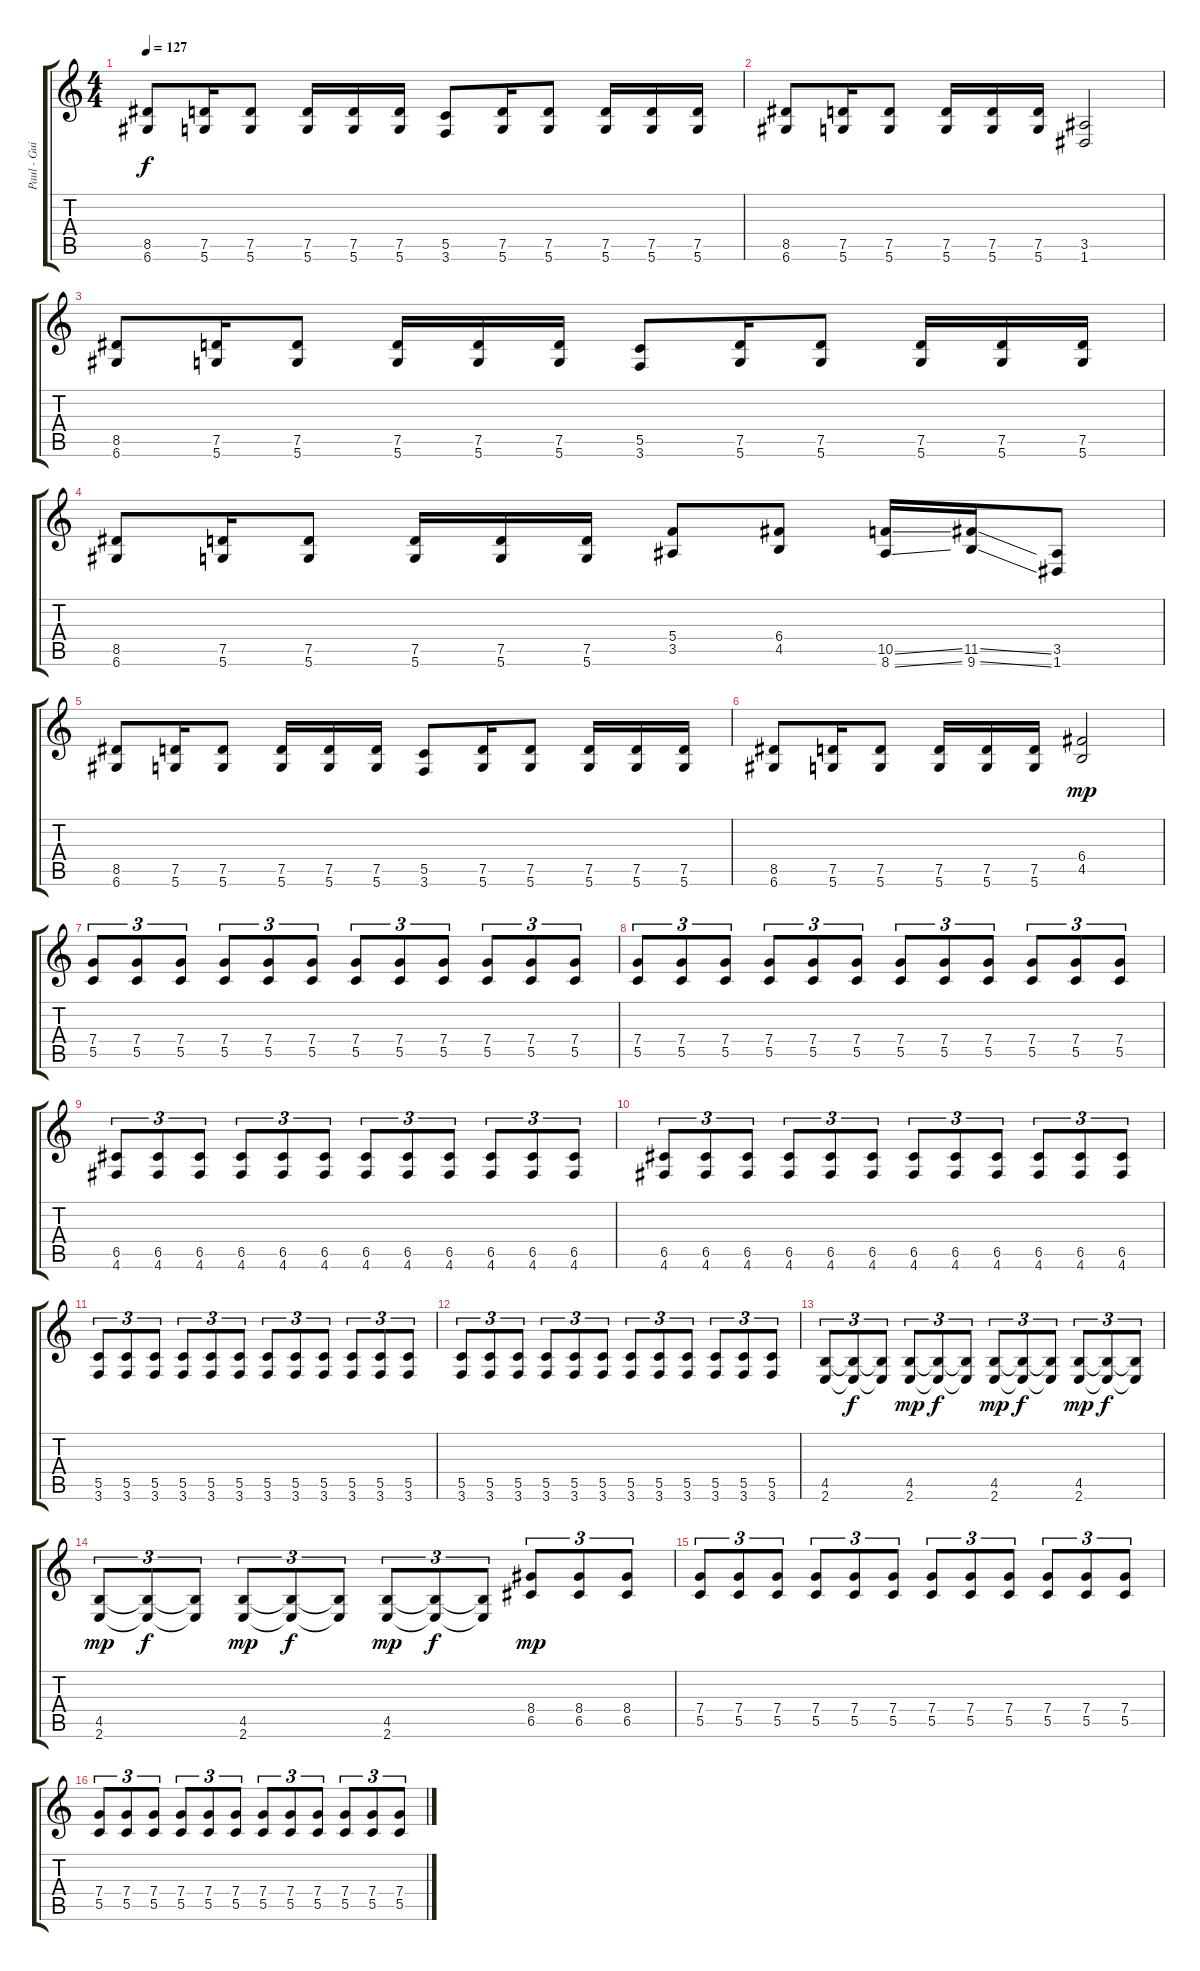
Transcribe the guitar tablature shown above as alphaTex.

\track ("Paul - Guitar 1" "Paul - Gui") {instrument distortionguitar}
\staff {score tabs}
\tuning (D4 A3 F3 C3 G2 D2) {hide}
\ts (4 4)
\tempo 127
\clef g2
\ks c
(8.5 6.6).8{dy f} (7.5 5.6).16 (7.5 5.6).8 (7.5 5.6).16 (7.5 5.6).16 (7.5 5.6).16 (5.5 3.6).8 (7.5 5.6).16 (7.5 5.6).8 (7.5 5.6).16 (7.5 5.6).16 (7.5 5.6).16 |
(8.5 6.6).8 (7.5 5.6).16 (7.5 5.6).8 (7.5 5.6).16 (7.5 5.6).16 (7.5 5.6).16 (3.5 1.6).2 |
(8.5 6.6).8 (7.5 5.6).16 (7.5 5.6).8 (7.5 5.6).16 (7.5 5.6).16 (7.5 5.6).16 (5.5 3.6).8 (7.5 5.6).16 (7.5 5.6).8 (7.5 5.6).16 (7.5 5.6).16 (7.5 5.6).16 |
(8.5 6.6).8 (7.5 5.6).16 (7.5 5.6).8 (7.5 5.6).16 (7.5 5.6).16 (7.5 5.6).16 (5.4 3.5).8 (6.4 4.5).8 (10.5{ss} 8.6{ss}).16 (11.5{ss} 9.6{ss}).16 (3.5 1.6).8 |
(8.5 6.6).8 (7.5 5.6).16 (7.5 5.6).8 (7.5 5.6).16 (7.5 5.6).16 (7.5 5.6).16 (5.5 3.6).8 (7.5 5.6).16 (7.5 5.6).8 (7.5 5.6).16 (7.5 5.6).16 (7.5 5.6).16 |
(8.5 6.6).8 (7.5 5.6).16 (7.5 5.6).8 (7.5 5.6).16 (7.5 5.6).16 (7.5 5.6).16 (6.4 4.5).2{dy mp} |
(7.4 5.5).8{tu (3 2)} (7.4 5.5).8{tu (3 2)} (7.4 5.5).8{tu (3 2)} (7.4 5.5).8{tu (3 2)} (7.4 5.5).8{tu (3 2)} (7.4 5.5).8{tu (3 2)} (7.4 5.5).8{tu (3 2)} (7.4 5.5).8{tu (3 2)} (7.4 5.5).8{tu (3 2)} (7.4 5.5).8{tu (3 2)} (7.4 5.5).8{tu (3 2)} (7.4 5.5).8{tu (3 2)} |
(7.4 5.5).8{tu (3 2)} (7.4 5.5).8{tu (3 2)} (7.4 5.5).8{tu (3 2)} (7.4 5.5).8{tu (3 2)} (7.4 5.5).8{tu (3 2)} (7.4 5.5).8{tu (3 2)} (7.4 5.5).8{tu (3 2)} (7.4 5.5).8{tu (3 2)} (7.4 5.5).8{tu (3 2)} (7.4 5.5).8{tu (3 2)} (7.4 5.5).8{tu (3 2)} (7.4 5.5).8{tu (3 2)} |
(6.5 4.6).8{tu (3 2)} (6.5 4.6).8{tu (3 2)} (6.5 4.6).8{tu (3 2)} (6.5 4.6).8{tu (3 2)} (6.5 4.6).8{tu (3 2)} (6.5 4.6).8{tu (3 2)} (6.5 4.6).8{tu (3 2)} (6.5 4.6).8{tu (3 2)} (6.5 4.6).8{tu (3 2)} (6.5 4.6).8{tu (3 2)} (6.5 4.6).8{tu (3 2)} (6.5 4.6).8{tu (3 2)} |
(6.5 4.6).8{tu (3 2)} (6.5 4.6).8{tu (3 2)} (6.5 4.6).8{tu (3 2)} (6.5 4.6).8{tu (3 2)} (6.5 4.6).8{tu (3 2)} (6.5 4.6).8{tu (3 2)} (6.5 4.6).8{tu (3 2)} (6.5 4.6).8{tu (3 2)} (6.5 4.6).8{tu (3 2)} (6.5 4.6).8{tu (3 2)} (6.5 4.6).8{tu (3 2)} (6.5 4.6).8{tu (3 2)} |
(5.5 3.6).8{tu (3 2)} (5.5 3.6).8{tu (3 2)} (5.5 3.6).8{tu (3 2)} (5.5 3.6).8{tu (3 2)} (5.5 3.6).8{tu (3 2)} (5.5 3.6).8{tu (3 2)} (5.5 3.6).8{tu (3 2)} (5.5 3.6).8{tu (3 2)} (5.5 3.6).8{tu (3 2)} (5.5 3.6).8{tu (3 2)} (5.5 3.6).8{tu (3 2)} (5.5 3.6).8{tu (3 2)} |
(5.5 3.6).8{tu (3 2)} (5.5 3.6).8{tu (3 2)} (5.5 3.6).8{tu (3 2)} (5.5 3.6).8{tu (3 2)} (5.5 3.6).8{tu (3 2)} (5.5 3.6).8{tu (3 2)} (5.5 3.6).8{tu (3 2)} (5.5 3.6).8{tu (3 2)} (5.5 3.6).8{tu (3 2)} (5.5 3.6).8{tu (3 2)} (5.5 3.6).8{tu (3 2)} (5.5 3.6).8{tu (3 2)} |
(4.5 2.6).8{tu (3 2)} (4.5{t} 2.6{t}).8{tu (3 2) dy f} (4.5{t} 2.6{t}).8{tu (3 2)} (4.5 2.6).8{tu (3 2) dy mp} (4.5{t} 2.6{t}).8{tu (3 2) dy f} (4.5{t} 2.6{t}).8{tu (3 2)} (4.5 2.6).8{tu (3 2) dy mp} (4.5{t} 2.6{t}).8{tu (3 2) dy f} (4.5{t} 2.6{t}).8{tu (3 2)} (4.5 2.6).8{tu (3 2) dy mp} (4.5{t} 2.6{t}).8{tu (3 2) dy f} (4.5{t} 2.6{t}).8{tu (3 2)} |
(4.5 2.6).8{tu (3 2) dy mp} (4.5{t} 2.6{t}).8{tu (3 2) dy f} (4.5{t} 2.6{t}).8{tu (3 2)} (4.5 2.6).8{tu (3 2) dy mp} (4.5{t} 2.6{t}).8{tu (3 2) dy f} (4.5{t} 2.6{t}).8{tu (3 2)} (4.5 2.6).8{tu (3 2) dy mp} (4.5{t} 2.6{t}).8{tu (3 2) dy f} (4.5{t} 2.6{t}).8{tu (3 2)} (8.4 6.5).8{tu (3 2) dy mp} (8.4 6.5).8{tu (3 2)} (8.4 6.5).8{tu (3 2)} |
(7.4 5.5).8{tu (3 2)} (7.4 5.5).8{tu (3 2)} (7.4 5.5).8{tu (3 2)} (7.4 5.5).8{tu (3 2)} (7.4 5.5).8{tu (3 2)} (7.4 5.5).8{tu (3 2)} (7.4 5.5).8{tu (3 2)} (7.4 5.5).8{tu (3 2)} (7.4 5.5).8{tu (3 2)} (7.4 5.5).8{tu (3 2)} (7.4 5.5).8{tu (3 2)} (7.4 5.5).8{tu (3 2)} |
(7.4 5.5).8{tu (3 2)} (7.4 5.5).8{tu (3 2)} (7.4 5.5).8{tu (3 2)} (7.4 5.5).8{tu (3 2)} (7.4 5.5).8{tu (3 2)} (7.4 5.5).8{tu (3 2)} (7.4 5.5).8{tu (3 2)} (7.4 5.5).8{tu (3 2)} (7.4 5.5).8{tu (3 2)} (7.4 5.5).8{tu (3 2)} (7.4 5.5).8{tu (3 2)} (7.4 5.5).8{tu (3 2)}
